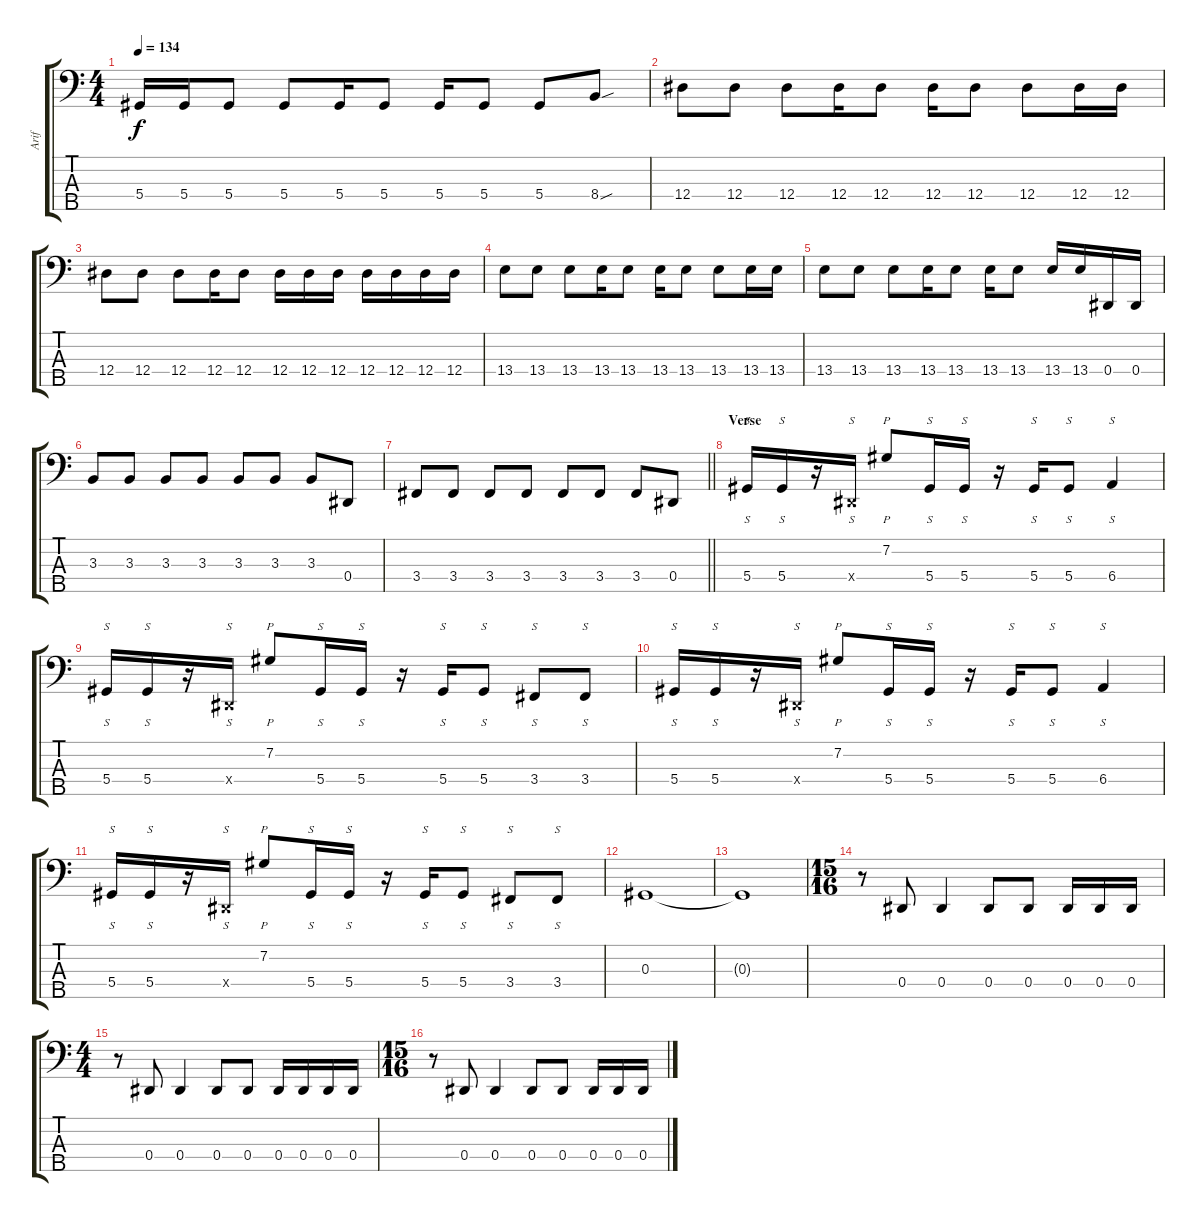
\track ("Arif" "Arif") {instrument electricbassfinger}
\staff {score tabs}
\tuning (Gb2 Db2 Ab1 Eb1 Bb0) {hide}
\ts (4 4)
\tempo 134
\clef f4
\ks c
5.4{t}.16{dy f} 5.4.16 5.4.8 5.4.8 5.4.16 5.4.8 5.4.16 5.4.8 5.4.8 8.4{sou}.8 |
12.4.8 12.4.8 12.4.8 12.4.16 12.4.8 12.4.16 12.4.8 12.4.8 12.4.16 12.4.16 |
12.4.8 12.4.8 12.4.8 12.4.16 12.4.8 12.4.16 12.4.16 12.4.16 12.4.16 12.4.16 12.4.16 12.4.16 |
13.4.8 13.4.8 13.4.8 13.4.16 13.4.8 13.4.16 13.4.8 13.4.8 13.4.16 13.4.16 |
13.4.8 13.4.8 13.4.8 13.4.16 13.4.8 13.4.16 13.4.8 13.4.16 13.4.16 0.4.16 0.4.16 |
3.3.8 3.3.8 3.3.8 3.3.8 3.3.8 3.3.8 3.3.8 0.4.8 |
\barLineRight lightlight
3.4.8 3.4.8 3.4.8 3.4.8 3.4.8 3.4.8 3.4.8 0.4.8 |
\section ("" "Verse")
5.4.16{s} 5.4.16{s} r.16 0.4{x}.16{s} 7.2.8{p} 5.4.16{s} 5.4.16{s} r.16 5.4.16{s} 5.4.8{s} 6.4.4{s} |
5.4.16{s} 5.4.16{s} r.16 0.4{x}.16{s} 7.2.8{p} 5.4.16{s} 5.4.16{s} r.16 5.4.16{s} 5.4.8{s} 3.4.8{s} 3.4.8{s} |
5.4.16{s} 5.4.16{s} r.16 0.4{x}.16{s} 7.2.8{p} 5.4.16{s} 5.4.16{s} r.16 5.4.16{s} 5.4.8{s} 6.4.4{s} |
5.4.16{s} 5.4.16{s} r.16 0.4{x}.16{s} 7.2.8{p} 5.4.16{s} 5.4.16{s} r.16 5.4.16{s} 5.4.8{s} 3.4.8{s} 3.4.8{s} |
0.3.1 |
0.3{t}.1 |
\ts (15 16)
r.8 0.4.8 0.4.4 0.4.8 0.4.8 0.4.16 0.4.16 0.4.16 |
\ts (4 4)
r.8 0.4.8 0.4.4 0.4.8 0.4.8 0.4.16 0.4.16 0.4.16 0.4.16 |
\ts (15 16)
r.8 0.4.8 0.4.4 0.4.8 0.4.8 0.4.16 0.4.16 0.4.16
